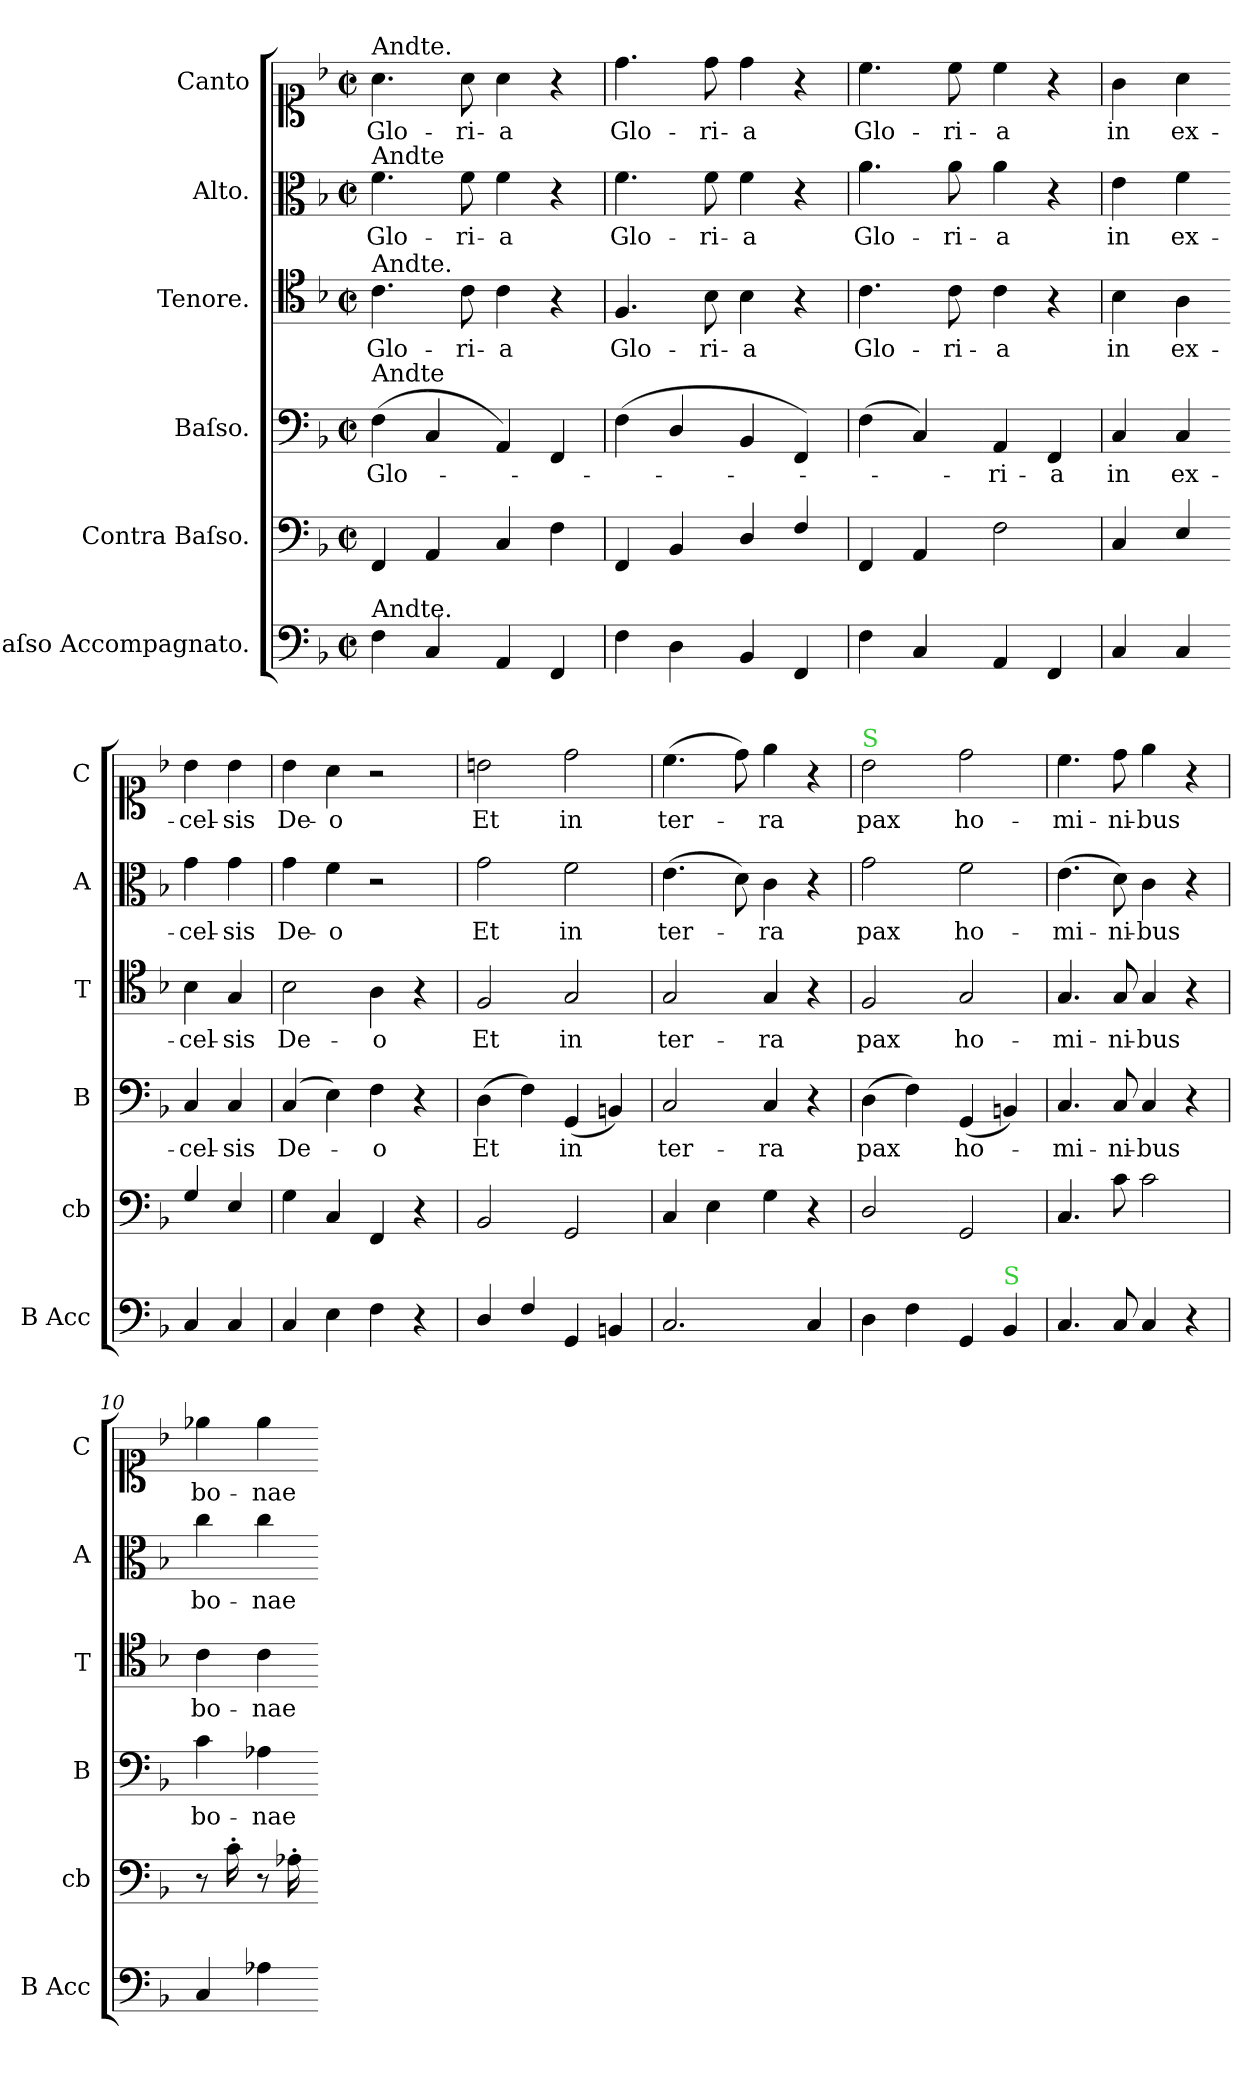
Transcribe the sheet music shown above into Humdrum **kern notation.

**kern	**kern	**dynam	**kern	**text	**kern	**text	**kern	**text	**kern	**text
*part6	*part5	*part5	*part4	*part4	*part3	*part3	*part2	*part2	*part1	*part1
*staff6	*staff5	*staff5	*staff4	*staff4	*staff3	*staff3	*staff2	*staff2	*staff1	*staff1
*I"Baſso Accompagnato.	*I"Contra Baſso.	*	*I"Baſso.	*	*I"Tenore.	*	*I"Alto.	*	*I"Canto	*
*I'B Acc	*I'cb	*	*I'B	*	*I'T	*	*I'A	*	*I'C	*
*clefF4	*clefF4	*	*clefF4	*	*clefC4	*	*clefC3	*	*clefC1	*
*k[b-]	*k[b-]	*	*k[b-]	*	*k[b-]	*	*k[b-]	*	*k[b-]	*
*M2/2	*M2/2	*	*M2/2	*	*M2/2	*	*M2/2	*	*M2/2	*
*met(c|)	*met(c|)	*	*met(c|)	*	*met(c|)	*	*met(c|)	*	*met(c|)	*
=1	=1	=1	=1	=1	=1	=1	=1	=1	=1	=1
!	!	!	!	!	!	!	!	!	!LO:TX:a:t=Andte.	!
!	!	!	!	!	!	!	!LO:TX:a:t=Andte	!	!	!
!	!	!	!	!	!LO:TX:a:t=Andte.	!	!	!	!	!
!	!	!	!LO:TX:a:t=Andte	!	!	!	!	!	!	!
!LO:TX:a:t=Andte.	!	!	!	!	!	!	!	!	!	!
!	!	!LO:DY:b:rj	!	!	!	!	!	!	!	!
4F\	4FF/	fo	(<4F\	Glo-	4.c\	Glo-	4.f\	Glo-	4.a\	Glo-
4C/	4AA/	.	4C/	.	.	.	.	.	.	.
.	.	.	.	.	8c\	-ri-	8f\	-ri-	8a\	-ri-
4AA/	4C/	.	4AA/)	.	4c\	-a	4f\	-a	4a\	-a
4FF/	4F\	.	4FF/	.	4r	.	4r	.	4r	.
=2	=2	=2	=2	=2	=2	=2	=2	=2	=2	=2
!	!	!	!	!	!	!LO:LY:i	!	!LO:LY:i	!	!LO:LY:i
4F\	4FF/	.	(4F\	.	4.F/	Glo-	4.f\	Glo-	4.dd\	Glo-
4D\	4BB-/	.	4D/	.	.	.	.	.	.	.
!	!	!	!	!	!	!LO:LY:i	!	!LO:LY:i	!	!LO:LY:i
.	.	.	.	.	8B-\	-ri-	8f\	-ri-	8dd\	-ri-
!	!	!	!	!	!	!LO:LY:i	!	!LO:LY:i	!	!LO:LY:i
4BB-/	4D/	.	4BB-/	.	4B-\	-a	4f\	-a	4dd\	-a
4FF/	4F/	.	4FF/)	.	4r	.	4r	.	4r	.
=3	=3	=3	=3	=3	=3	=3	=3	=3	=3	=3
!	!	!	!	!	!	!LO:LY:i	!	!LO:LY:i	!	!LO:LY:i
4F\	4FF/	.	(4F\	.	4.c\	Glo-	4.a\	Glo-	4.cc\	Glo-
4C/	4AA/	.	4C/)	.	.	.	.	.	.	.
!	!	!	!	!	!	!LO:LY:i	!	!LO:LY:i	!	!LO:LY:i
.	.	.	.	.	8c\	-ri-	8a\	-ri-	8cc\	-ri-
=-	=-	=-	=-	=-	=-	=-	=-	=-	=-	=-
!	!	!	!	!	!	!LO:LY:i	!	!LO:LY:i	!	!LO:LY:i
4AA/	2F\	.	4AA/	-ri-	4c\	-a	4a\	-a	4cc\	-a
4FF/	.	.	4FF/	-a	4r	.	4r	.	4r	.
=4	=4	=4	=4	=4	=4	=4	=4	=4	=4	=4
4C/	4C/	.	4C/	in	4B-\	in	4e\	in	4g\	in
=-	=-	=-	=-	=-	=-	=-	=-	=-	=-	=-
4C/	4E/	.	4C/	ex-	4A\	ex-	4f\	ex-	4a\	ex-
=-	=-	=-	=-	=-	=-	=-	=-	=-	=-	=-
4C/	4G/	.	4C/	-cel-	4B-\	-cel-	4g\	-cel-	4b-\	-cel-
4C/	4E/	.	4C/	-sis	4G/	-sis	4g\	-sis	4b-\	-sis
=5	=5	=5	=5	=5	=5	=5	=5	=5	=5	=5
4C/	4G\	.	(4C/	De-	2B-\	De-	4g\	De-	4b-\	De-
4E\	4C/	.	4E\)	.	.	.	4f\	-o	4a\	-o
4F\	4FF/	.	4F\	-o	4A\	-o	2r	.	2r	.
4r	4r	.	4r	.	4r	.	.	.	.	.
=6	=6	=6	=6	=6	=6	=6	=6	=6	=6	=6
4D/	2BB-/	.	(4D\	Et	2F/	Et	2g\	Et	2bn\	Et
4F/	.	.	4F\)	.	.	.	.	.	.	.
4GG/	2GG/	.	(4GG/	in	2G/	in	2f\	in	2dd\	in
4BBn/	.	.	4BBn/)	.	.	.	.	.	.	.
=7	=7	=7	=7	=7	=7	=7	=7	=7	=7	=7
2.C/	4C/	.	2C/	ter-	2G/	ter-	(4.e\	ter-	(4.cc\	ter-
.	4E\	.	.	.	.	.	.	.	.	.
.	.	.	.	.	.	.	8d\)	.	8dd\)	.
.	4G\	.	4C/	-ra	4G/	-ra	4c\	-ra	4ee\	-ra
4C/	4r	.	4r	.	4r	.	4r	.	4r	.
=8	=8	=8	=8	=8	=8	=8	=8	=8	=8	=8
!	!	!	!	!	!	!	!	!	!LO:TX:a:color=limegreen:t=S	!
4D\	2D/	.	(4D\	pax	2F/	pax	2g\	pax	2b-\	pax
4F\	.	.	4F\)	.	.	.	.	.	.	.
=-	=-	=-	=-	=-	=-	=-	=-	=-	=-	=-
4GG/	2GG/	.	(4GG/	ho-	2G/	ho-	2f\	ho-	2dd\	ho-
!LO:TX:a:color=limegreen:t=S	!	!	!	!	!	!	!	!	!	!
4BB-/	.	.	4BBn/)	.	.	.	.	.	.	.
=9	=9	=9	=9	=9	=9	=9	=9	=9	=9	=9
4.C/	4.C/	.	4.C/	-mi-	4.G/	-mi-	(4.e\	-mi-	4.cc\	-mi-
8C/	8c\	.	8C/	-ni-	8G/	-ni-	8d\)	ni-	8dd\	-ni-
4C/	2c\	.	4C/	-bus	4G/	-bus	4c\	-bus	4ee\	-bus
4r	.	.	4r	.	4r	.	4r	.	4r	.
=10	=10	=10	=10	=10	=10	=10	=10	=10	=10	=10
4C/	8r	.	4c\	bo-	4c\	bo-	4cc\	bo-	4ee-X\	bo-
!	!LO:N:vis=16	!	!	!	!	!	!	!	!	!
.	8c'\	.	.	.	.	.	.	.	.	.
4A-X\	8r	.	4A-X\	-nae	4c\	-nae	4cc\	-nae	4ee-\	-nae
!	!LO:N:vis=16	!	!	!	!	!	!	!	!	!
.	8A-X'\	.	.	.	.	.	.	.	.	.
=-	=-	=-	=-	=-	=-	=-	=-	=-	=-	=-
*-	*-	*-	*-	*-	*-	*-	*-	*-	*-	*-
